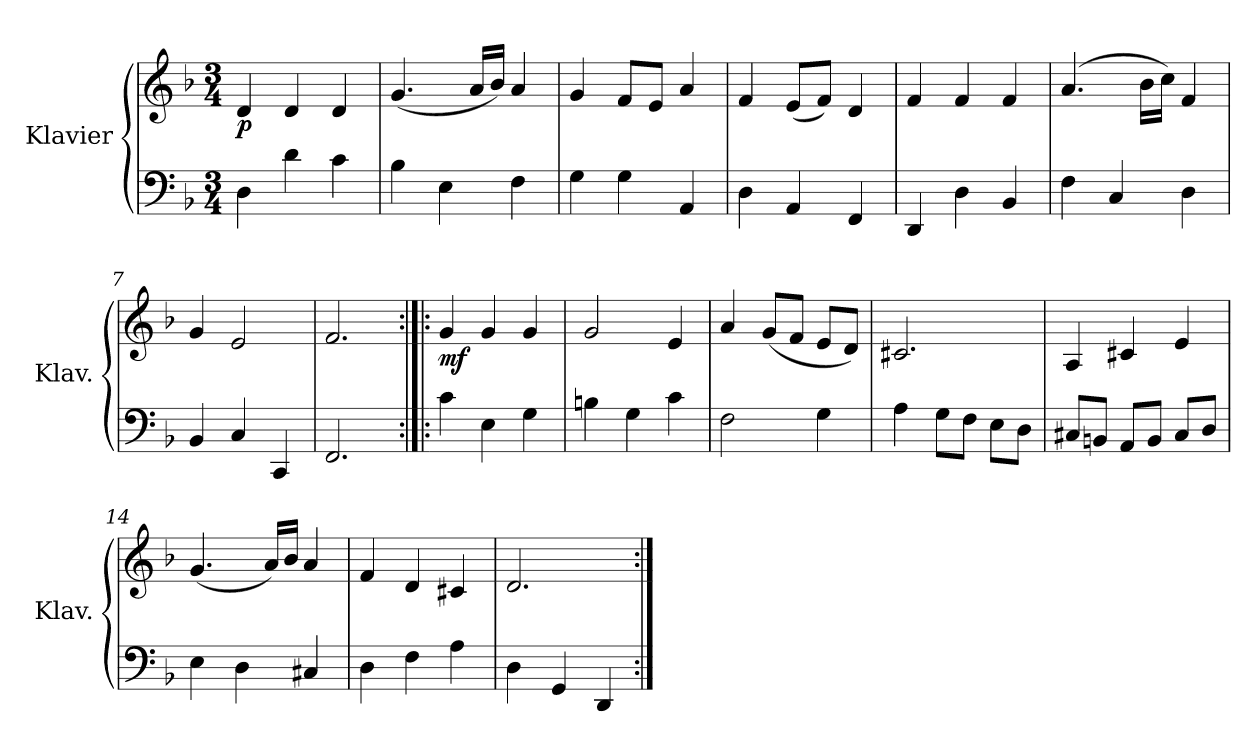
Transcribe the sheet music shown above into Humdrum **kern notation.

**kern	**kern	**dynam
*part1	*part1	*part1
*staff2	*staff1	*staff1/2
*I"Klavier	*	*
*I'Klav.	*	*
*clefF4	*clefG2	*
*k[b-]	*k[b-]	*
*M3/4	*M3/4	*
=1	=1	=1
!	!	!LO:DY:b
4D\	4d/	p
4d\	4d/	.
4c\	4d/	.
=2	=2	=2
4B-\	(4.g/	.
4E\	.	.
.	16a/LL	.
.	16b-/JJ)	.
4F\	4a/	.
=3	=3	=3
4G\	4g/	.
4G\	8f/L	.
.	8e/J	.
4AA/	4a/	.
=4	=4	=4
4D\	4f/	.
4AA/	(8e/L	.
.	8f/J)	.
4FF/	4d/	.
=5	=5	=5
4DD/	4f/	.
4D\	4f/	.
4BB-/	4f/	.
=6	=6	=6
4F\	(4.a/	.
4C/	.	.
.	16b-\LL	.
.	16cc\JJ)	.
4D\	4f/	.
=7	=7	=7
4BB-/	4g/	.
4C/	2e/	.
4CC/	.	.
=8	=8	=8
2.FF/	2.f/	.
=9:|!|:	=9:|!|:	=9:|!|:
!	!	!LO:DY:b
4c\	4g/	mf
4E\	4g/	.
4G\	4g/	.
!!LO:LB:g=z
=10	=10	=10
4Bn\	2g/	.
4G\	.	.
4c\	4e/	.
=11	=11	=11
2F\	4a/	.
.	(8g/L	.
.	8f/J	.
4G\	8e/L	.
.	8d/J)	.
=12	=12	=12
4A\	2.c#X/	.
8G\L	.	.
8F\J	.	.
8E\L	.	.
8D\J	.	.
=13	=13	=13
8C#X/L	4A/	.
8BBn/J	.	.
8AA/L	4c#X/	.
8BB/J	.	.
8C#/L	4e/	.
8D/J	.	.
=14	=14	=14
4E\	(4.g/	.
4D\	.	.
.	16a/LL)	.
.	16b-/JJ	.
4C#X/	4a/	.
=15	=15	=15
4D\	4f/	.
4F\	4d/	.
4A\	4c#X/	.
=16	=16	=16
4D\	2.d/	.
4GG/	.	.
4DD/	.	.
=:|!	=:|!	=:|!
*-	*-	*-
